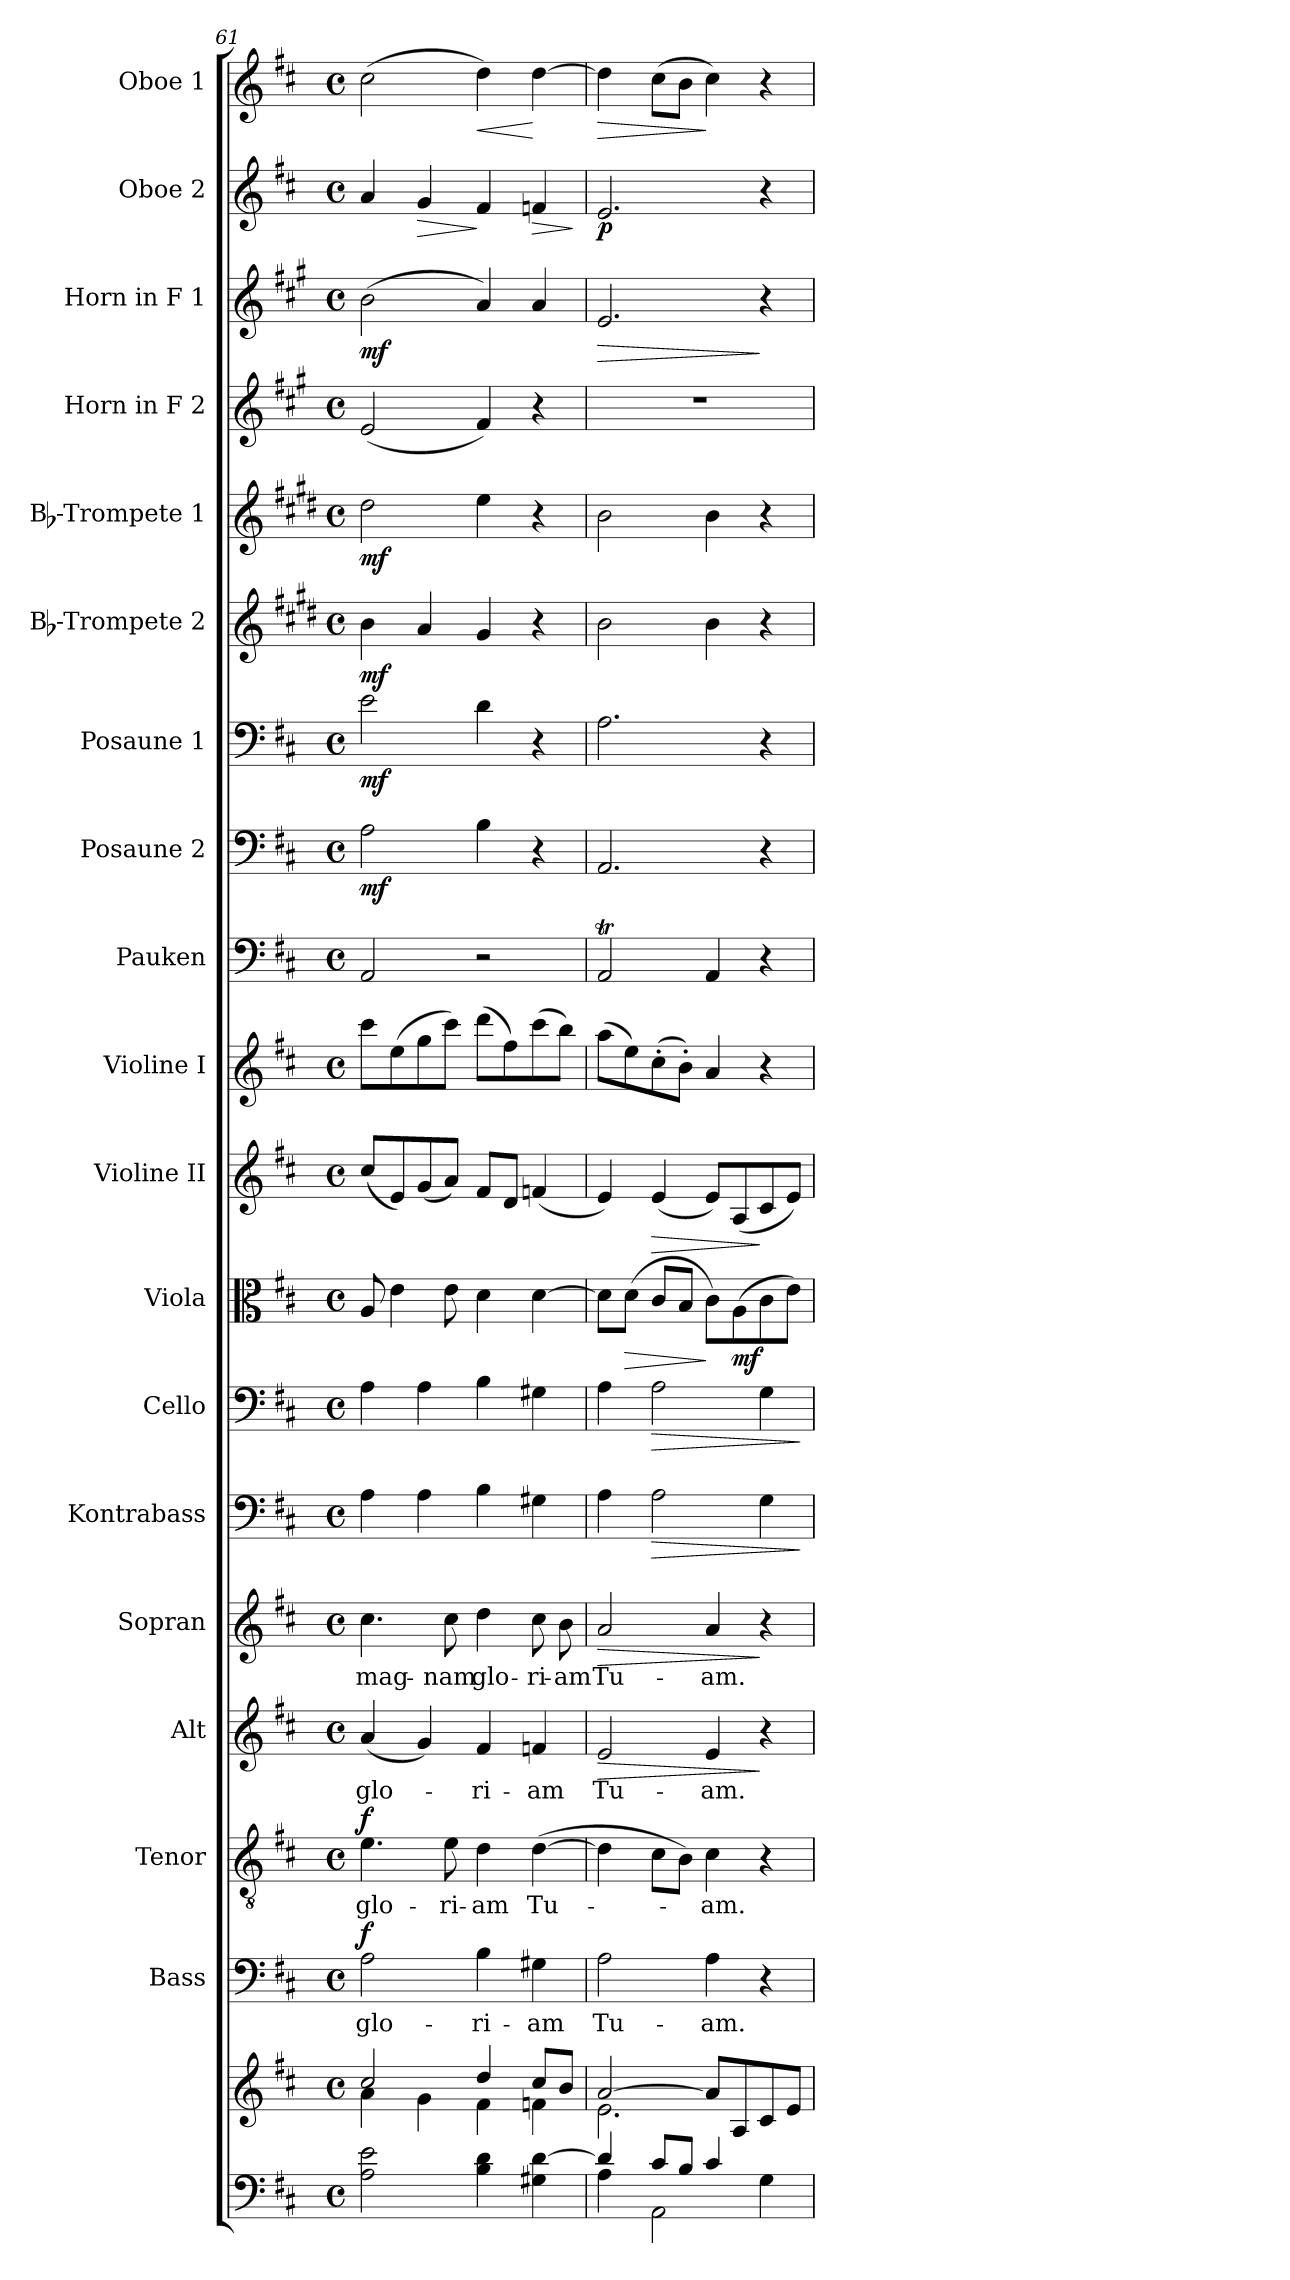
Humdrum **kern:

**kern	**kern	**kern	**text	**dynam	**kern	**text	**dynam	**kern	**text	**dynam	**kern	**text	**dynam	**kern	**dynam	**kern	**dynam	**kern	**dynam	**kern	**dynam	**kern	**kern	**kern	**dynam	**kern	**dynam	**kern	**dynam	**kern	**dynam	**kern	**kern	**dynam	**kern	**dynam	**kern	**dynam
*part19	*part19	*part18	*part18	*part18	*part17	*part17	*part17	*part16	*part16	*part16	*part15	*part15	*part15	*part14	*part14	*part13	*part13	*part12	*part12	*part11	*part11	*part10	*part9	*part8	*part8	*part7	*part7	*part6	*part6	*part5	*part5	*part4	*part3	*part3	*part2	*part2	*part1	*part1
*staff20	*staff19	*staff18	*staff18	*staff18	*staff17	*staff17	*staff17	*staff16	*staff16	*staff16	*staff15	*staff15	*staff15	*staff14	*staff14	*staff13	*staff13	*staff12	*staff12	*staff11	*staff11	*staff10	*staff9	*staff8	*staff8	*staff7	*staff7	*staff6	*staff6	*staff5	*staff5	*staff4	*staff3	*staff3	*staff2	*staff2	*staff1	*staff1
*	*	*I"Bass	*	*	*I"Tenor	*	*	*I"Alt	*	*	*I"Sopran	*	*	*I"Kontrabass	*	*I"Cello	*	*I"Viola	*	*I"Violine II	*	*I"Violine I	*I"Pauken	*I"Posaune 2	*	*I"Posaune 1	*	*I"Bb-Trompete 2	*	*I"Bb-Trompete 1	*	*I"Horn in F 2	*I"Horn in F 1	*	*I"Oboe 2	*	*I"Oboe 1	*
*	*	*I'B.	*	*	*I'T.	*	*	*I'A.	*	*	*I'S.	*	*	*I'Kb.	*	*	*	*I'Vla.	*	*I'Vl. II	*	*I'Vl. I	*I'Pk.	*I'Pos. 2	*	*I'Pos. 1	*	*I'Bb Trp. 2	*	*I'Bb Trp. 1	*	*	*	*	*I'Ob. 2	*	*I'Ob. 1	*
*clefF4	*clefG2	*clefF4	*	*	*clefGv2	*	*	*clefG2	*	*	*clefG2	*	*	*clefF4	*	*clefF4	*	*clefC3	*	*clefG2	*	*clefG2	*clefF4	*clefF4	*	*clefF4	*	*clefG2	*	*clefG2	*	*clefG2	*clefG2	*	*clefG2	*	*clefG2	*
*	*	*	*	*	*	*	*	*	*	*	*	*	*	*ITrd7c12	*	*	*	*	*	*	*	*	*	*	*	*	*	*ITrd1c2	*	*ITrd1c2	*	*ITrd4c7	*ITrd4c7	*	*	*	*	*
*k[f#c#]	*k[f#c#]	*k[f#c#]	*	*	*k[f#c#]	*	*	*k[f#c#]	*	*	*k[f#c#]	*	*	*k[f#c#]	*	*k[f#c#]	*	*k[f#c#]	*	*k[f#c#]	*	*k[f#c#]	*k[f#c#]	*k[f#c#]	*	*k[f#c#]	*	*k[f#c#]	*	*k[f#c#]	*	*k[f#c#]	*k[f#c#]	*	*k[f#c#]	*	*k[f#c#]	*
*D:	*D:	*D:	*	*	*D:	*	*	*D:	*	*	*D:	*	*	*D:	*	*D:	*	*D:	*	*D:	*	*D:	*D:	*D:	*	*D:	*	*D:	*	*D:	*	*D:	*D:	*	*D:	*	*D:	*
*M4/4	*M4/4	*M4/4	*	*	*M4/4	*	*	*M4/4	*	*	*M4/4	*	*	*M4/4	*	*M4/4	*	*M4/4	*	*M4/4	*	*M4/4	*M4/4	*M4/4	*	*M4/4	*	*M4/4	*	*M4/4	*	*M4/4	*M4/4	*	*M4/4	*	*M4/4	*
*met(c)	*met(c)	*met(c)	*	*	*met(c)	*	*	*met(c)	*	*	*met(c)	*	*	*met(c)	*	*met(c)	*	*met(c)	*	*met(c)	*	*met(c)	*met(c)	*met(c)	*	*met(c)	*	*met(c)	*	*met(c)	*	*met(c)	*met(c)	*	*met(c)	*	*met(c)	*
=61	=61	=61	=61	=61	=61	=61	=61	=61	=61	=61	=61	=61	=61	=61	=61	=61	=61	=61	=61	=61	=61	=61	=61	=61	=61	=61	=61	=61	=61	=61	=61	=61	=61	=61	=61	=61	=61	=61
*	*^	*	*	*	*	*	*	*	*	*	*	*	*	*	*	*	*	*	*	*	*	*	*	*	*	*	*	*	*	*	*	*	*	*	*	*	*	*
!	!	!	!	!LO:LY:b	!LO:DY:a	!	!LO:LY:b	!LO:DY:a	!	!LO:LY:b	!	!	!LO:LY:b	!	!	!	!	!	!	!	!	!	!	!	!	!LO:DY:b	!	!LO:DY:b	!	!LO:DY:b	!	!LO:DY:b	!	!	!LO:DY:b	!	!	!	!
2A\ 2e\	2cc#/	4a\	2A\	glo-	f	4.e\	glo-	f	(<4a/	glo-	.	4.cc#\	mag-	.	4AA\	.	4A\	.	8A/	.	(<8cc#/L	.	8ccc#\L	2AA/	2A\	mf	2e\	mf	4a\	mf	2cc#\	mf	(<2A/	(>2e\	mf	4a/	.	(>2cc#\	.
.	.	.	.	.	.	.	.	.	.	.	.	.	.	.	.	.	.	.	4e\	.	8e/)	.	(>8ee\	.	.	.	.	.	.	.	.	.	.	.	.	.	.	.	.
!	!	!	!	!	!	!	!	!	!	!	!	!	!	!	!	!	!	!	!	!	!	!	!	!	!	!	!	!	!	!	!	!	!	!	!	!	!LO:HP:b	!	!
.	.	4g\	.	.	.	.	.	.	4g/)	.	.	.	.	.	4AA\	.	4A\	.	.	.	(<8g/	.	8gg\	.	.	.	.	.	4g/	.	.	.	.	.	.	4g/	>	.	.
!	!	!	!	!	!	!	!LO:LY:b	!	!	!	!	!	!LO:LY:b	!	!	!	!	!	!	!	!	!	!	!	!	!	!	!	!	!	!	!	!	!	!	!	!	!	!
.	.	.	.	.	.	8e\	-ri-	.	.	.	.	8cc#\	-nam	.	.	.	.	.	8e\	.	8a/J)	.	8ccc#\J)	.	.	.	.	.	.	.	.	.	.	.	.	.	.	.	.
!	!	!	!	!LO:LY:b	!	!	!LO:LY:b	!	!	!LO:LY:b	!	!	!LO:LY:b	!	!	!	!	!	!	!	!	!	!	!	!	!	!	!	!	!	!	!	!	!	!	!	!	!	!LO:HP:b
4B\ 4d\	4dd/	4f#\	4B\	-ri-	.	4d\	-am	.	4f#/	-ri-	.	4dd\	glo-	.	4BB\	.	4B\	.	4d\	.	8f#/L	.	(>8ddd\L	2r	4B\	.	4d\	.	4f#/	.	4dd\	.	4B/)	4d/)	.	4f#/	]	4dd\)	<
.	.	.	.	.	.	.	.	.	.	.	.	.	.	.	.	.	.	.	.	.	8d/J	.	8ff#\)	.	.	.	.	.	.	.	.	.	.	.	.	.	.	.	.
!	!	!	!	!LO:LY:b	!	!	!LO:LY:b	!	!	!LO:LY:b	!	!	!LO:LY:b	!	!	!	!	!	!	!	!	!	!	!	!	!	!	!	!	!	!	!	!	!	!	!	!LO:HP:b	!	!
4G#X\ [4d\	8cc#/L	4fn\	4G#X\	-am	.	(>[4d\	Tu-	.	4fn/	-am	.	8cc#\	-ri-	.	4GG#X\	.	4G#X\	.	[4d\	.	(<4fn/	.	(>8ccc#\	.	4r	.	4r	.	4r	.	4r	.	4r	4d/	.	4fn/	>	[4dd\	[
!	!	!	!	!	!	!	!	!	!	!	!	!	!LO:LY:b	!	!	!	!	!	!	!	!	!	!	!	!	!	!	!	!	!	!	!	!	!	!	!	!	!	!
.	8b/J	.	.	.	.	.	.	.	.	.	.	8b\	-am	.	.	.	.	.	.	.	.	.	8bb\J)	.	.	.	.	.	.	.	.	.	.	.	.	.	.	.	.
*	*v	*v	*	*	*	*	*	*	*	*	*	*	*	*	*	*	*	*	*	*	*	*	*	*	*	*	*	*	*	*	*	*	*	*	*	*	*	*	*
.	.	.	.	.	.	.	.	.	.	.	.	.	.	.	.	.	.	.	.	.	.	.	.	.	.	.	.	.	.	.	.	.	.	.	.	]	.	.
=62	=62	=62	=62	=62	=62	=62	=62	=62	=62	=62	=62	=62	=62	=62	=62	=62	=62	=62	=62	=62	=62	=62	=62	=62	=62	=62	=62	=62	=62	=62	=62	=62	=62	=62	=62	=62	=62	=62
*^	*^	*	*	*	*	*	*	*	*	*	*	*	*	*	*	*	*	*	*	*	*	*	*	*	*	*	*	*	*	*	*	*	*	*	*	*	*	*
!	!	!	!	!	!LO:LY:b	!	!	!	!	!	!LO:LY:b	!LO:HP:b	!	!LO:LY:b	!LO:HP:b	!	!	!	!	!	!	!	!	!	!	!	!	!	!	!	!	!	!	!	!	!LO:HP:b	!	!LO:DY:b	!	!LO:HP:b
4d/]	4A\	[>2a/	2.e\	2A\	Tu-	.	4d\]	.	.	2e/	Tu-	>	2a/	Tu-	>	4AA\	.	4A\	.	8d\L]	.	4e/)	.	(>8aa\L	2AAT/	2.AA/	.	2.A\	.	2a\	.	2a\	.	1r	2.A/	>	2.e/	p	4dd\]	>
!	!	!	!	!	!	!	!	!	!	!	!	!	!	!	!	!	!	!	!	!	!LO:HP:b	!	!	!	!	!	!	!	!	!	!	!	!	!	!	!	!	!	!	!
.	.	.	.	.	.	.	.	.	.	.	.	.	.	.	.	.	.	.	.	(>8d\J	>	.	.	8ee\)	.	.	.	.	.	.	.	.	.	.	.	.	.	.	.	.
!	!	!	!	!	!	!	!	!	!	!	!	!	!	!	!	!	!LO:HP:b	!	!LO:HP:b	!	!	!	!LO:HP:b	!	!	!	!	!	!	!	!	!	!	!	!	!	!	!	!	!
8c#/L	2AA\	.	.	.	.	.	8c#\L	.	.	.	.	.	.	.	.	2AA\	>	2A\	>	8c#/L	.	(<4e/	>	(>8cc#'>\	.	.	.	.	.	.	.	.	.	.	.	.	.	.	(>8cc#\L	.
8B/J	.	.	.	.	.	.	8B\J)	.	.	.	.	.	.	.	.	.	.	.	.	8B/J	.	.	.	8b'>\J)	.	.	.	.	.	.	.	.	.	.	.	.	.	.	8b\J	.
!	!	!	!	!	!LO:LY:b	!	!	!LO:LY:b	!	!	!LO:LY:b	!	!	!LO:LY:b	!	!	!	!	!	!	!	!	!	!	!	!	!	!	!	!	!	!	!	!	!	!	!	!	!	!
4c#/	.	8a/L]	.	4A\	-am.	.	4c#\	-am.	.	4e/	-am.	.	4a/	-am.	.	.	.	.	.	8c#\L)	]	8e/L)	.	4a/	4AATTT/	.	.	.	.	4a\	.	4a\	.	.	.	.	.	.	4cc#\)	]
!	!	!	!	!	!	!	!	!	!	!	!	!	!	!	!	!	!	!	!	!	!LO:DY:b	!	!	!	!	!	!	!	!	!	!	!	!	!	!	!	!	!	!	!
.	.	8A/	.	.	.	.	.	.	.	.	.	.	.	.	.	.	.	.	.	(>8A\	mf	(<8A/	.	.	.	.	.	.	.	.	.	.	.	.	.	.	.	.	.	.
4ryy	4G\	8c#/	4ryy	4r	.	.	4r	.	.	4r	.	]	4r	.	]	4GG\	.	4G\	.	8c#\	.	8c#/	]	4r	4r	4r	.	4r	.	4r	.	4r	.	.	4r	]	4r	.	4r	.
.	.	8e/J	.	.	.	.	.	.	.	.	.	.	.	.	.	.	.	.	.	8e\J)	.	8e/J)	.	.	.	.	.	.	.	.	.	.	.	.	.	.	.	.	.	.
*v	*v	*	*	*	*	*	*	*	*	*	*	*	*	*	*	*	*	*	*	*	*	*	*	*	*	*	*	*	*	*	*	*	*	*	*	*	*	*	*	*
*	*v	*v	*	*	*	*	*	*	*	*	*	*	*	*	*	*	*	*	*	*	*	*	*	*	*	*	*	*	*	*	*	*	*	*	*	*	*	*	*
.	.	.	.	.	.	.	.	.	.	.	.	.	.	.	]	.	]	.	.	.	.	.	.	.	.	.	.	.	.	.	.	.	.	.	.	.	.	.
=	=	=	=	=	=	=	=	=	=	=	=	=	=	=	=	=	=	=	=	=	=	=	=	=	=	=	=	=	=	=	=	=	=	=	=	=	=	=
*-	*-	*-	*-	*-	*-	*-	*-	*-	*-	*-	*-	*-	*-	*-	*-	*-	*-	*-	*-	*-	*-	*-	*-	*-	*-	*-	*-	*-	*-	*-	*-	*-	*-	*-	*-	*-	*-	*-
